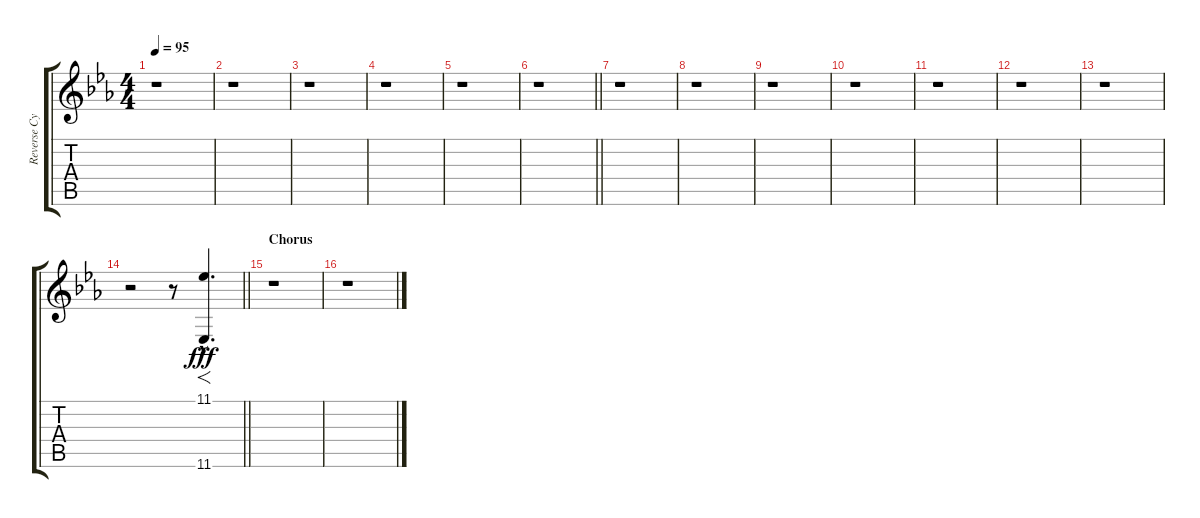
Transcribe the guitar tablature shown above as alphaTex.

\track ("Reverse Cymbal" "Reverse Cy") {instrument reversecymbal}
\staff {score tabs}
\tuning (E4 B3 G3 D3 A2 E2) {hide}
\ts (4 4)
\tempo 95
\clef g2
\ks eb
r.1{dy fff} |
r.1 |
r.1 |
r.1 |
r.1 |
\barLineRight lightlight
r.1 |
\section ("" "")
r.1 |
r.1 |
r.1 |
r.1 |
r.1 |
r.1 |
r.1 |
\barLineRight lightlight
r.2 r.8 (11.1{hac} 11.6{hac}).4{f d} |
\section ("" "Chorus")
r.1 |
r.1
